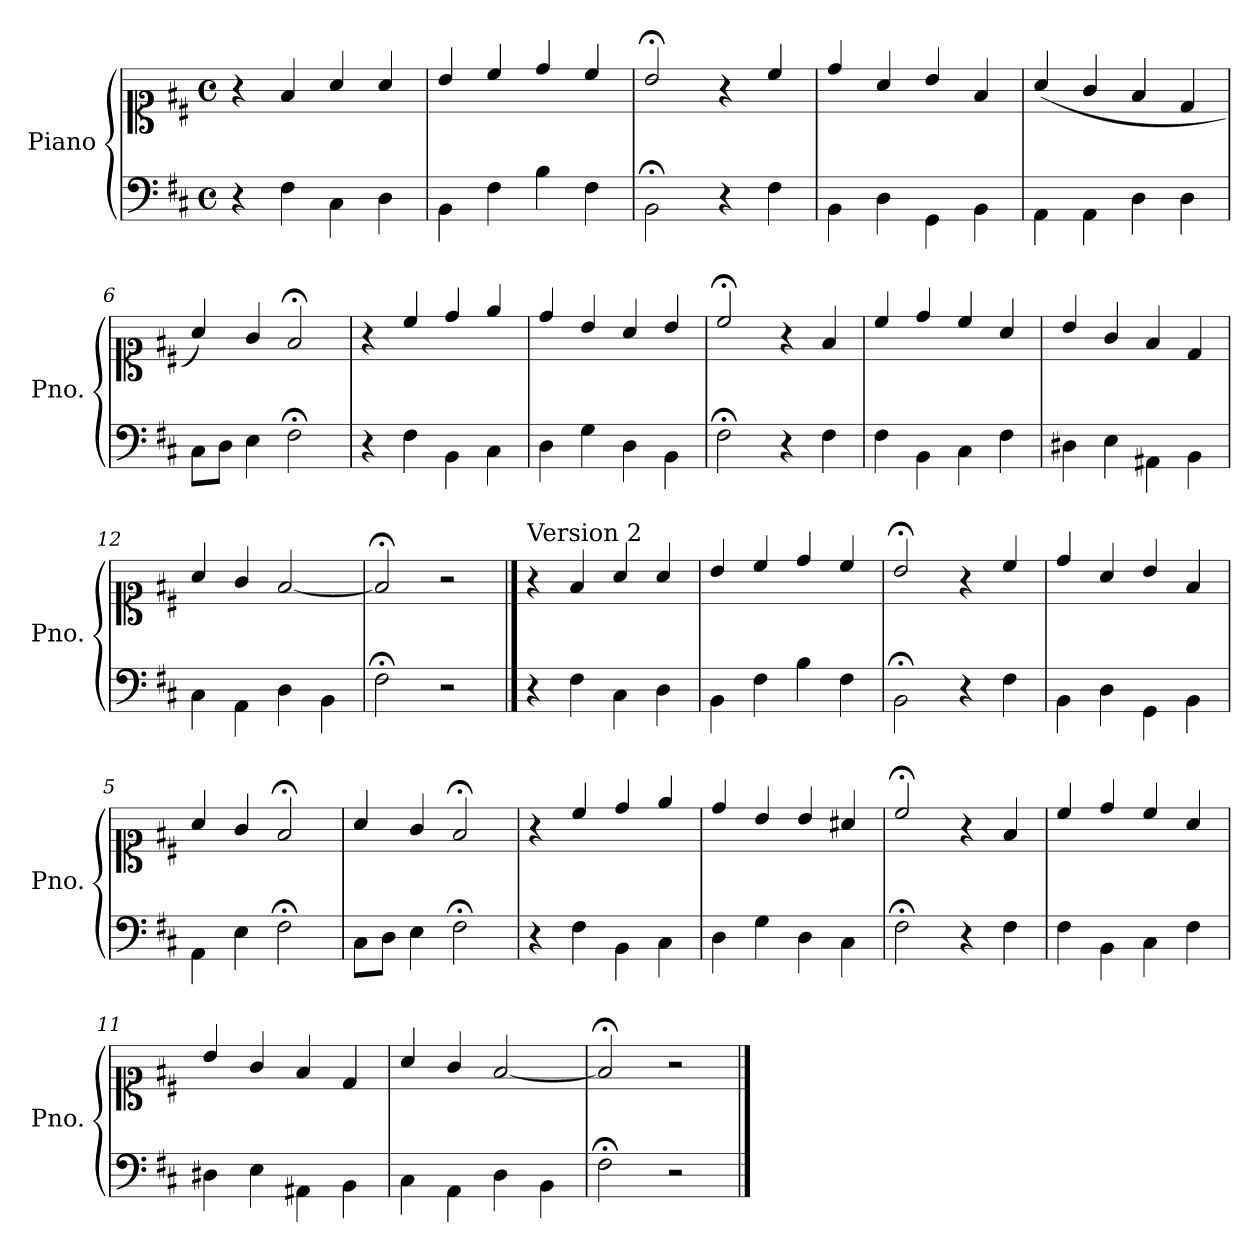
**kern	**kern
*part1	*part1
*staff2	*staff1
*I"Piano	*
*I'Pno.	*
*clefF4	*clefC1
*k[f#c#]	*k[f#c#]
*M4/4	*M4/4
*met(c)	*met(c)
=1	=1
4r	4r
4F#\	4f#/
4C#\	4a/
4D\	4a/
=2	=2
4BB\	4b/
4F#\	4cc#/
4B\	4dd/
4F#\	4cc#/
=3	=3
2BB;\	2b;</
4r	4r
4F#\	4cc#/
=4	=4
4BB\	4dd/
4D\	4a/
4GG\	4b/
4BB\	4f#/
=5	=5
4AA\	(<4a/
4AA\	4g/
4D\	4f#/
4D\	4d/
=6	=6
8C#\L	4a/)
8D\J	.
4E\	4g/
2F#;\	2f#;</
!!LO:LB:g=z
=7	=7
4r	4r
4F#\	4cc#/
4BB\	4dd/
4C#\	4ee/
=8	=8
4D\	4dd/
4G\	4b/
4D\	4a/
4BB\	4b/
=9	=9
2F#;\	2cc#;</
4r	4r
4F#\	4f#/
=10	=10
4F#\	4cc#/
4BB\	4dd/
4C#\	4cc#/
4F#\	4a/
=11	=11
4D#X\	4b/
4E\	4g/
4AA#X\	4f#/
4BB\	4d/
=12	=12
4C#\	4a/
4AA\	4g/
4D\	[2f#/
4BB\	.
=13	=13
2F#;\	2f#;</]
2r	2r
!!LO:LB:g=z
==1	==1
!	!LO:TX:a:t=Version 2
4r	4r
4F#\	4f#/
4C#\	4a/
4D\	4a/
=2	=2
4BB\	4b/
4F#\	4cc#/
4B\	4dd/
4F#\	4cc#/
=3	=3
2BB;\	2b;</
4r	4r
4F#\	4cc#/
=4	=4
4BB\	4dd/
4D\	4a/
4GG\	4b/
4BB\	4f#/
=5	=5
4AA\	4a/
4E\	4g/
2F#;\	2f#;</
=6	=6
8C#\L	4a/
8D\J	.
4E\	4g/
2F#;\	2f#;</
!!LO:LB:g=z
=7	=7
4r	4r
4F#\	4cc#/
4BB\	4dd/
4C#\	4ee/
=8	=8
4D\	4dd/
4G\	4b/
4D\	4b/
4C#\	4a#X/
=9	=9
2F#;\	2cc#;</
4r	4r
4F#\	4f#/
=10	=10
4F#\	4cc#/
4BB\	4dd/
4C#\	4cc#/
4F#\	4a/
=11	=11
4D#X\	4b/
4E\	4g/
4AA#X\	4f#/
4BB\	4d/
=12	=12
4C#\	4a/
4AA\	4g/
4D\	[2f#/
4BB\	.
=13	=13
2F#;\	2f#;</]
2r	2r
==	==
*-	*-
